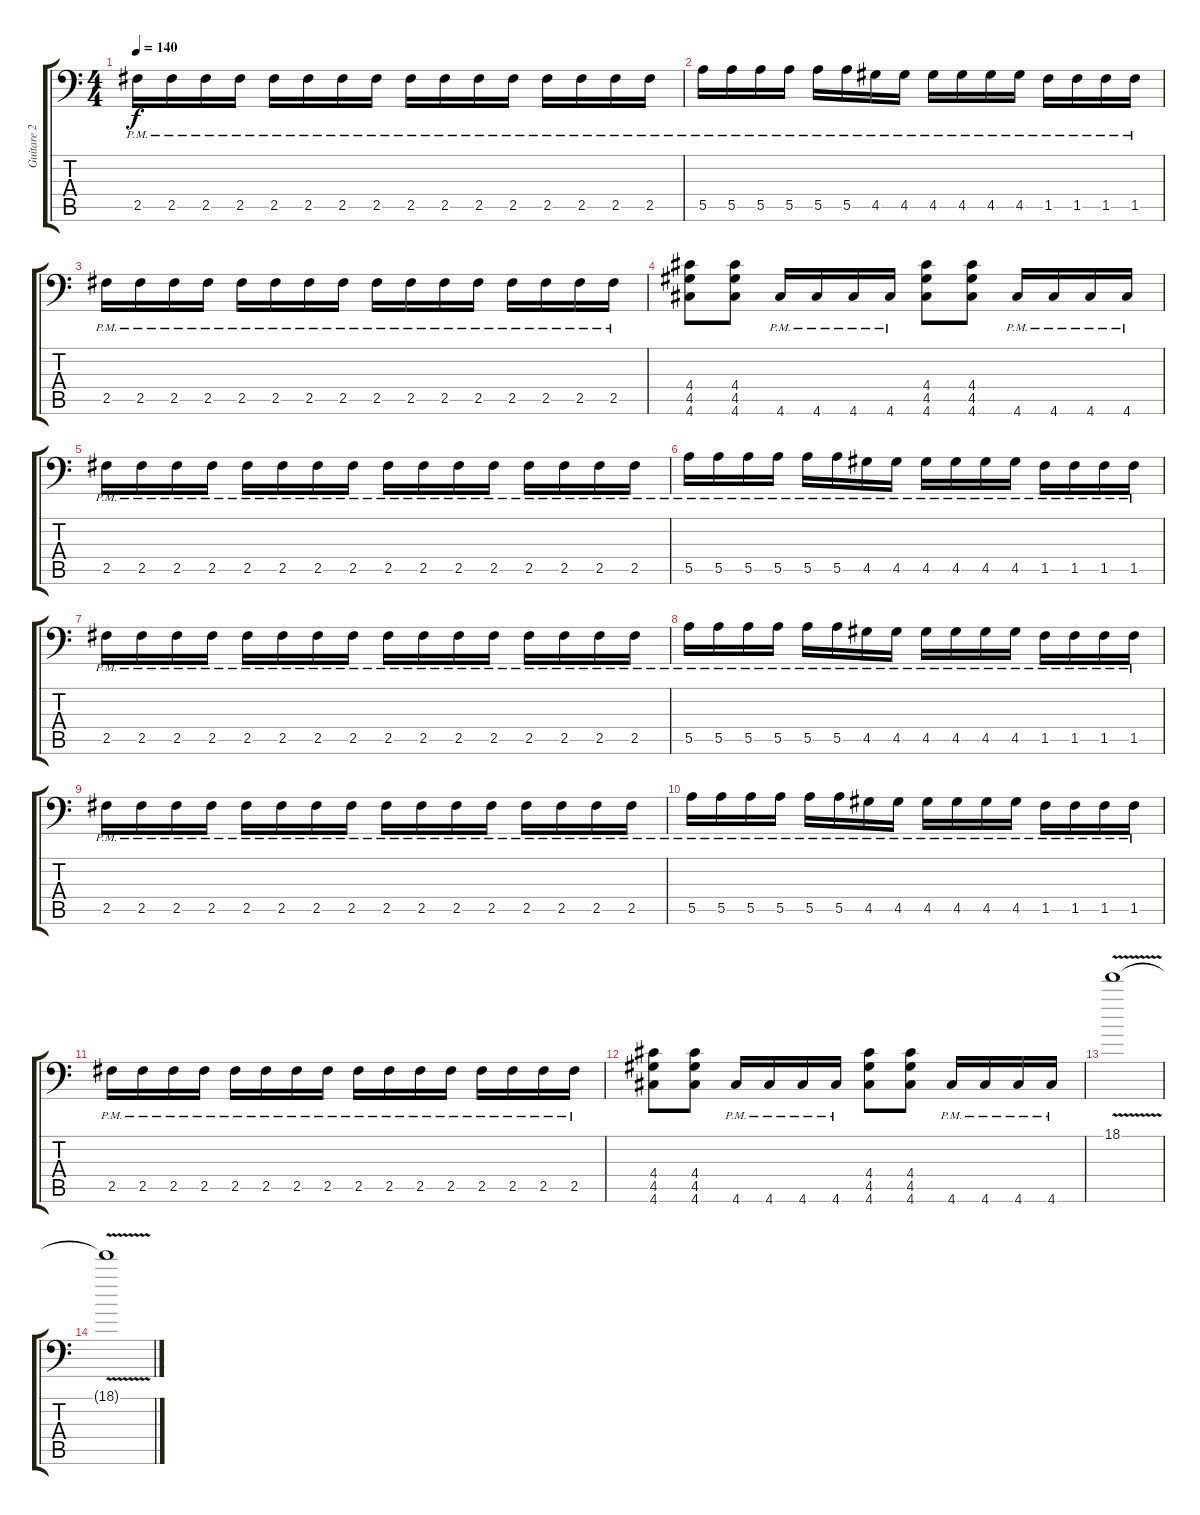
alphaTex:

\track ("Guitare 2" "Guitare 2") {instrument distortionguitar}
\staff {score tabs}
\tuning (B3 Gb3 D3 A2 E2 A1) {hide}
\ts (4 4)
\tempo 140
\clef f4
\ks c
2.5{pm}.16{dy f} 2.5{pm}.16 2.5{pm}.16 2.5{pm}.16 2.5{pm}.16 2.5{pm}.16 2.5{pm}.16 2.5{pm}.16 2.5{pm}.16 2.5{pm}.16 2.5{pm}.16 2.5{pm}.16 2.5{pm}.16 2.5{pm}.16 2.5{pm}.16 2.5{pm}.16 |
5.5{pm}.16 5.5{pm}.16 5.5{pm}.16 5.5{pm}.16 5.5{pm}.16 5.5{pm}.16 4.5{pm}.16 4.5{pm}.16 4.5{pm}.16 4.5{pm}.16 4.5{pm}.16 4.5{pm}.16 1.5{pm}.16 1.5{pm}.16 1.5{pm}.16 1.5{pm}.16 |
2.5{pm}.16 2.5{pm}.16 2.5{pm}.16 2.5{pm}.16 2.5{pm}.16 2.5{pm}.16 2.5{pm}.16 2.5{pm}.16 2.5{pm}.16 2.5{pm}.16 2.5{pm}.16 2.5{pm}.16 2.5{pm}.16 2.5{pm}.16 2.5{pm}.16 2.5{pm}.16 |
(4.4 4.5 4.6).8 (4.4 4.5 4.6).8 4.6{pm}.16 4.6{pm}.16 4.6{pm}.16 4.6{pm}.16 (4.4 4.5 4.6).8 (4.4 4.5 4.6).8 4.6{pm}.16 4.6{pm}.16 4.6{pm}.16 4.6{pm}.16 |
2.5{pm}.16 2.5{pm}.16 2.5{pm}.16 2.5{pm}.16 2.5{pm}.16 2.5{pm}.16 2.5{pm}.16 2.5{pm}.16 2.5{pm}.16 2.5{pm}.16 2.5{pm}.16 2.5{pm}.16 2.5{pm}.16 2.5{pm}.16 2.5{pm}.16 2.5{pm}.16 |
5.5{pm}.16 5.5{pm}.16 5.5{pm}.16 5.5{pm}.16 5.5{pm}.16 5.5{pm}.16 4.5{pm}.16 4.5{pm}.16 4.5{pm}.16 4.5{pm}.16 4.5{pm}.16 4.5{pm}.16 1.5{pm}.16 1.5{pm}.16 1.5{pm}.16 1.5{pm}.16 |
2.5{pm}.16 2.5{pm}.16 2.5{pm}.16 2.5{pm}.16 2.5{pm}.16 2.5{pm}.16 2.5{pm}.16 2.5{pm}.16 2.5{pm}.16 2.5{pm}.16 2.5{pm}.16 2.5{pm}.16 2.5{pm}.16 2.5{pm}.16 2.5{pm}.16 2.5{pm}.16 |
5.5{pm}.16 5.5{pm}.16 5.5{pm}.16 5.5{pm}.16 5.5{pm}.16 5.5{pm}.16 4.5{pm}.16 4.5{pm}.16 4.5{pm}.16 4.5{pm}.16 4.5{pm}.16 4.5{pm}.16 1.5{pm}.16 1.5{pm}.16 1.5{pm}.16 1.5{pm}.16 |
2.5{pm}.16 2.5{pm}.16 2.5{pm}.16 2.5{pm}.16 2.5{pm}.16 2.5{pm}.16 2.5{pm}.16 2.5{pm}.16 2.5{pm}.16 2.5{pm}.16 2.5{pm}.16 2.5{pm}.16 2.5{pm}.16 2.5{pm}.16 2.5{pm}.16 2.5{pm}.16 |
5.5{pm}.16 5.5{pm}.16 5.5{pm}.16 5.5{pm}.16 5.5{pm}.16 5.5{pm}.16 4.5{pm}.16 4.5{pm}.16 4.5{pm}.16 4.5{pm}.16 4.5{pm}.16 4.5{pm}.16 1.5{pm}.16 1.5{pm}.16 1.5{pm}.16 1.5{pm}.16 |
2.5{pm}.16 2.5{pm}.16 2.5{pm}.16 2.5{pm}.16 2.5{pm}.16 2.5{pm}.16 2.5{pm}.16 2.5{pm}.16 2.5{pm}.16 2.5{pm}.16 2.5{pm}.16 2.5{pm}.16 2.5{pm}.16 2.5{pm}.16 2.5{pm}.16 2.5{pm}.16 |
(4.4 4.5 4.6).8 (4.4 4.5 4.6).8 4.6{pm}.16 4.6{pm}.16 4.6{pm}.16 4.6{pm}.16 (4.4 4.5 4.6).8 (4.4 4.5 4.6).8 4.6{pm}.16 4.6{pm}.16 4.6{pm}.16 4.6{pm}.16 |
18.1{v}.1 |
18.1{t}.1
